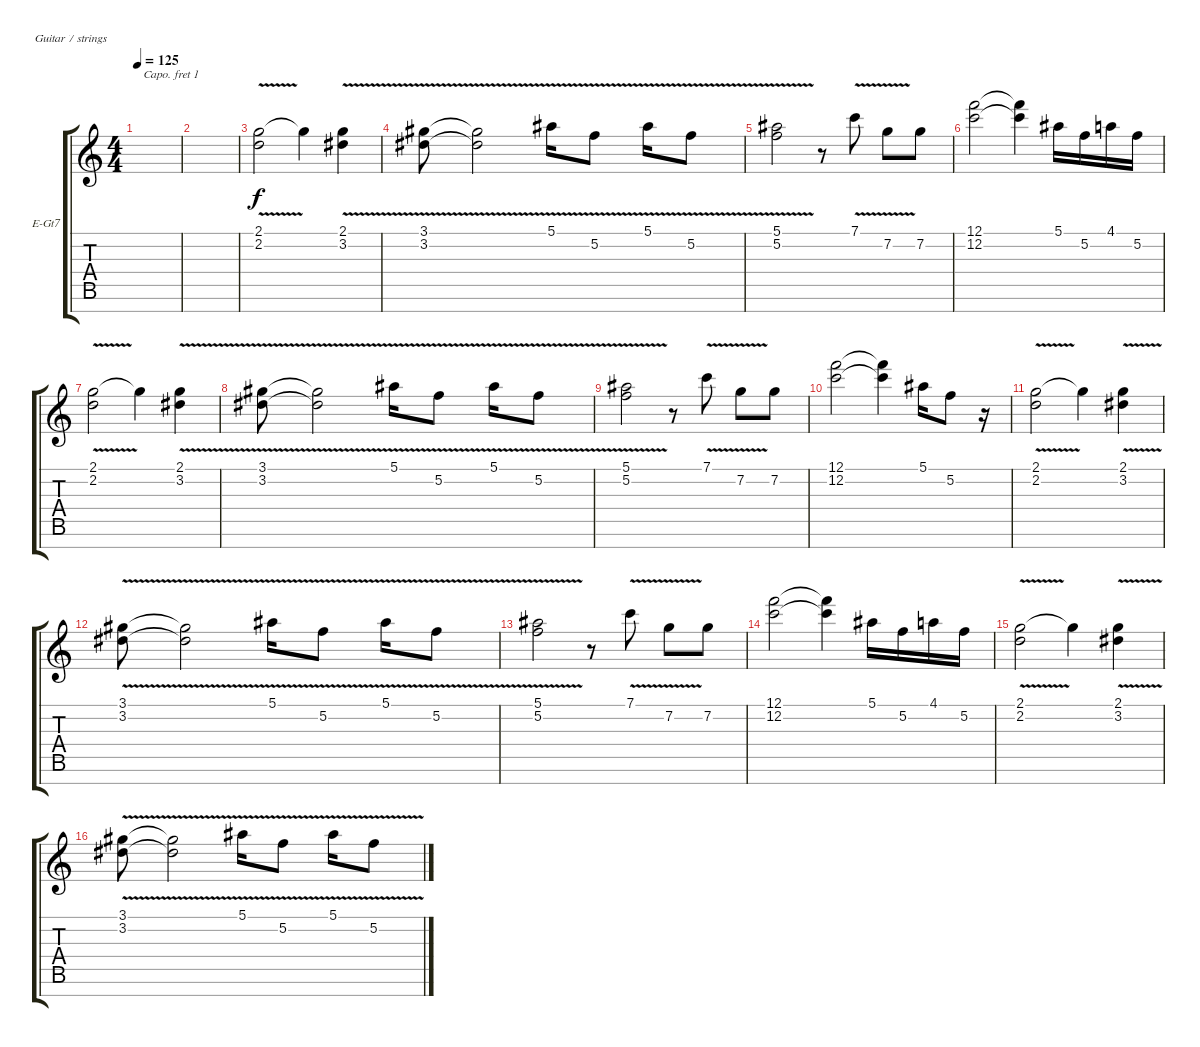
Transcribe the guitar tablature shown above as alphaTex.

\defaultSystemsLayout 4
\bracketExtendMode groupsimilarinstruments
\firstSystemTrackNameOrientation horizontal
\otherSystemsTrackNameOrientation horizontal
\track ("Electric Guitar" "E-Gt7") {instrument electricguitarclean}
\staff {score tabs}
\capo 1
\tuning (E4 B3 G3 D3 A2 E2 B1)
\ts (4 4)
\tempo 125
\clef g2
\scale
0.333333
\ks c
|
\scale
0.333333 |
\scale
0.333333 (2.1 2.2{v}).2 2.1{t}.4 (3.2{v} 2.1).4 |
\scale
0.333333 (3.1{v} 3.2).8 (3.2{t} 3.1{v t}).2 5.1{v}.16 5.2{v}.8 5.1{v}.16 5.2{v}.8 |
\scale
0.333333 (5.2{v} 5.1{v}).2 r.8 7.1{v}.8 7.2{v}.8 7.2.8 |
\scale
0.333333 (12.1 12.2).2 (12.1{t} 12.2{t}).4 5.1.16 5.2.16 4.1.16 5.2.16 |
\scale
0.333333 (2.1 2.2{v}).2 2.1{t}.4 (3.2{v} 2.1).4 |
\scale
0.333333 (3.1{v} 3.2).8 (3.2{t} 3.1{v t}).2 5.1{v}.16 5.2{v}.8 5.1{v}.16 5.2{v}.8 |
\scale
0.333333 (5.2{v} 5.1{v}).2 r.8 7.1{v}.8 7.2{v}.8 7.2.8 |
\scale
0.333333 (12.1 12.2).2 (12.1{t} 12.2{t}).4 5.1.16 5.2.8 r.16 |
\scale
0.333333 (2.1 2.2{v}).2 2.1{t}.4 (3.2{v} 2.1).4 |
\scale
0.333333 (3.1{v} 3.2).8 (3.2{t} 3.1{v t}).2 5.1{v}.16 5.2{v}.8 5.1{v}.16 5.2{v}.8 |
\scale
0.333333 (5.2{v} 5.1{v}).2 r.8 7.1{v}.8 7.2{v}.8 7.2.8 |
\scale
0.333333 (12.1 12.2).2 (12.1{t} 12.2{t}).4 5.1.16 5.2.16 4.1.16 5.2.16 |
\scale
0.333333 (2.1 2.2{v}).2 2.1{t}.4 (3.2{v} 2.1).4 |
\scale
0.333333 (3.1{v} 3.2).8 (3.2{t} 3.1{v t}).2 5.1{v}.16 5.2{v}.8 5.1{v}.16 5.2{v}.8
